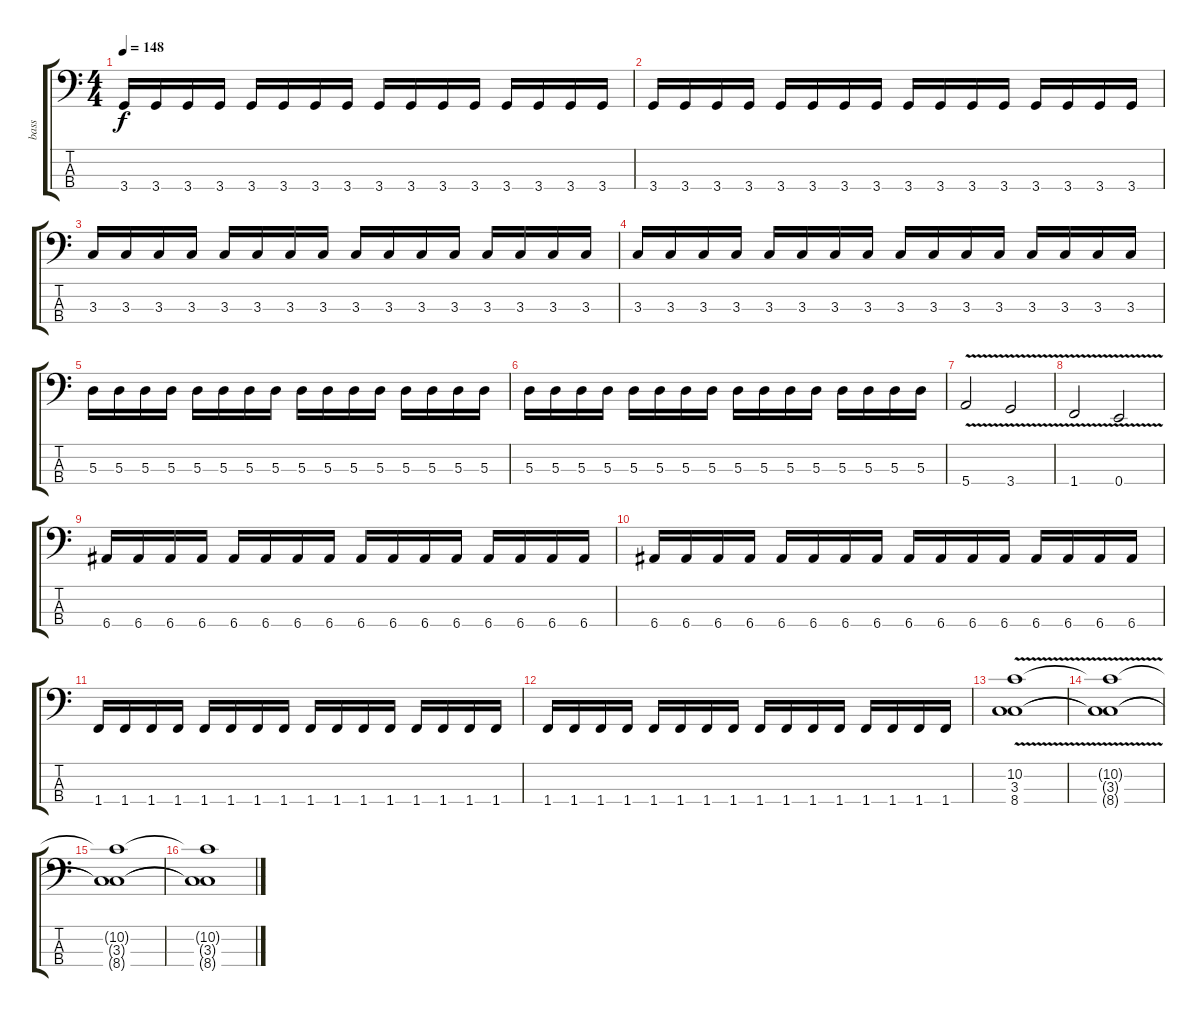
\track ("bass" "bass") {instrument electricbassfinger}
\staff {score tabs}
\tuning (G2 D2 A1 E1) {hide}
\ts (4 4)
\tempo 148
\clef f4
\ks c
3.4.16{dy f} 3.4.16 3.4.16 3.4.16 3.4.16 3.4.16 3.4.16 3.4.16 3.4.16 3.4.16 3.4.16 3.4.16 3.4.16 3.4.16 3.4.16 3.4.16 |
3.4.16 3.4.16 3.4.16 3.4.16 3.4.16 3.4.16 3.4.16 3.4.16 3.4.16 3.4.16 3.4.16 3.4.16 3.4.16 3.4.16 3.4.16 3.4.16 |
3.3.16 3.3.16 3.3.16 3.3.16 3.3.16 3.3.16 3.3.16 3.3.16 3.3.16 3.3.16 3.3.16 3.3.16 3.3.16 3.3.16 3.3.16 3.3.16 |
3.3.16 3.3.16 3.3.16 3.3.16 3.3.16 3.3.16 3.3.16 3.3.16 3.3.16 3.3.16 3.3.16 3.3.16 3.3.16 3.3.16 3.3.16 3.3.16 |
5.3.16 5.3.16 5.3.16 5.3.16 5.3.16 5.3.16 5.3.16 5.3.16 5.3.16 5.3.16 5.3.16 5.3.16 5.3.16 5.3.16 5.3.16 5.3.16 |
5.3.16 5.3.16 5.3.16 5.3.16 5.3.16 5.3.16 5.3.16 5.3.16 5.3.16 5.3.16 5.3.16 5.3.16 5.3.16 5.3.16 5.3.16 5.3.16 |
5.4{v}.2 3.4{v}.2 |
1.4{v}.2 0.4{v}.2 |
6.4.16 6.4.16 6.4.16 6.4.16 6.4.16 6.4.16 6.4.16 6.4.16 6.4.16 6.4.16 6.4.16 6.4.16 6.4.16 6.4.16 6.4.16 6.4.16 |
6.4.16 6.4.16 6.4.16 6.4.16 6.4.16 6.4.16 6.4.16 6.4.16 6.4.16 6.4.16 6.4.16 6.4.16 6.4.16 6.4.16 6.4.16 6.4.16 |
1.4.16 1.4.16 1.4.16 1.4.16 1.4.16 1.4.16 1.4.16 1.4.16 1.4.16 1.4.16 1.4.16 1.4.16 1.4.16 1.4.16 1.4.16 1.4.16 |
1.4.16 1.4.16 1.4.16 1.4.16 1.4.16 1.4.16 1.4.16 1.4.16 1.4.16 1.4.16 1.4.16 1.4.16 1.4.16 1.4.16 1.4.16 1.4.16 |
(10.2{v} 3.3{v} 8.4{v}).1 |
(10.2{t} 3.3{t} 8.4{t}).1 |
(10.2{t} 3.3{t} 8.4{t}).1 |
(10.2{t} 3.3{t} 8.4{t}).1
